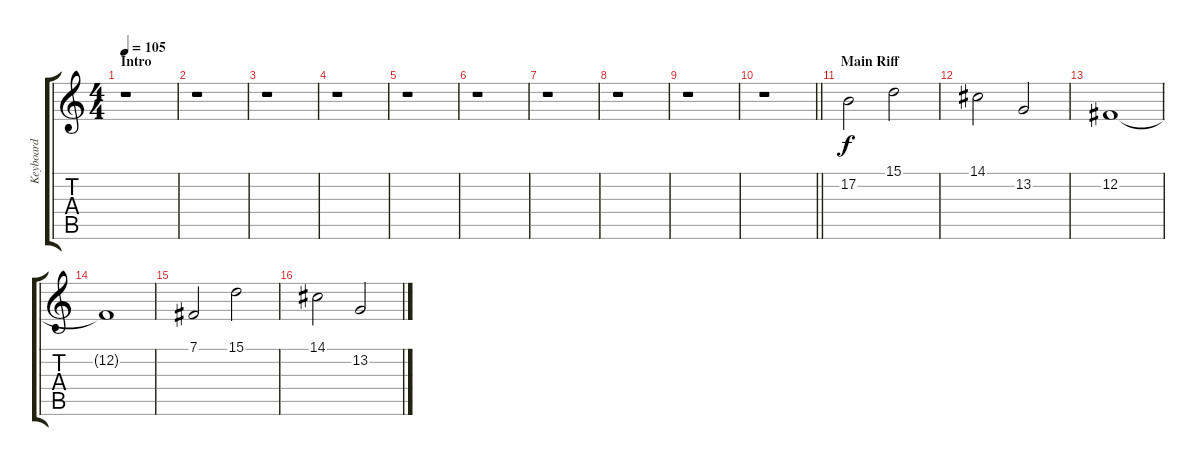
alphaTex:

\track ("Keyboard" "Keyboard") {instrument tremolostrings}
\staff {score tabs}
\tuning (B3 Gb3 D3 A2 E2 B1) {hide}
\ts (4 4)
\section ("" "Intro")
\tempo 105
\clef g2
\ks c
r.1{dy f instrument tremolostrings} |
r.1 |
r.1 |
r.1 |
r.1 |
r.1 |
r.1 |
r.1 |
r.1 |
\barLineRight lightlight
r.1 |
\section ("" "Main Riff")
17.2.2 15.1.2 |
14.1.2 13.2.2 |
12.2.1 |
12.2{t}.1 |
7.1.2 15.1.2 |
14.1.2 13.2.2
